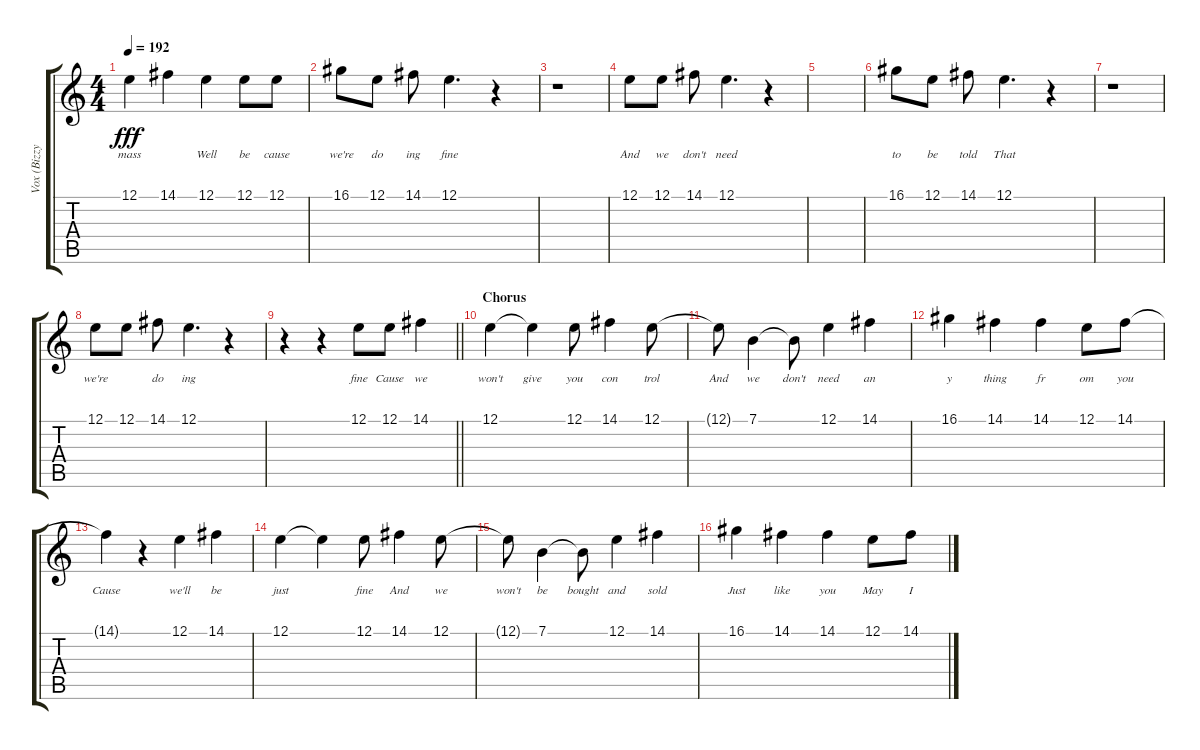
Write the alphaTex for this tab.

\track ("Vox (Bizzy D)" "Vox (Bizzy") {instrument lead2sawtooth}
\staff {score tabs}
\tuning (E4 B3 G3 D3 A2 E2) {hide}
\ts (4 4)
\tempo 192
\clef g2
\ks c
12.1.4{lyrics (0 "mass") lyrics (1 "") lyrics (2 "") lyrics (3 "") lyrics (4 "") dy fff} 14.1.4{lyrics (0 "") lyrics (1 "") lyrics (2 "") lyrics (3 "") lyrics (4 "")} 12.1.4{lyrics (0 "Well") lyrics (1 "") lyrics (2 "") lyrics (3 "") lyrics (4 "")} 12.1.8{lyrics (0 "be") lyrics (1 "") lyrics (2 "") lyrics (3 "") lyrics (4 "")} 12.1.8{lyrics (0 "cause") lyrics (1 "") lyrics (2 "") lyrics (3 "") lyrics (4 "")} |
16.1.8{lyrics (0 "we're") lyrics (1 "") lyrics (2 "") lyrics (3 "") lyrics (4 "")} 12.1.8{lyrics (0 "do") lyrics (1 "") lyrics (2 "") lyrics (3 "") lyrics (4 "")} 14.1.8{lyrics (0 "ing") lyrics (1 "") lyrics (2 "") lyrics (3 "") lyrics (4 "")} 12.1.4{d lyrics (0 "fine") lyrics (1 "") lyrics (2 "") lyrics (3 "") lyrics (4 "")} r.4 |
r.1 |
12.1.8{lyrics (0 "And") lyrics (1 "") lyrics (2 "") lyrics (3 "") lyrics (4 "")} 12.1.8{lyrics (0 "we") lyrics (1 "") lyrics (2 "") lyrics (3 "") lyrics (4 "")} 14.1.8{lyrics (0 "don't") lyrics (1 "") lyrics (2 "") lyrics (3 "") lyrics (4 "")} 12.1.4{d lyrics (0 "need") lyrics (1 "") lyrics (2 "") lyrics (3 "") lyrics (4 "")} r.4 |
|
16.1.8{lyrics (0 "to") lyrics (1 "") lyrics (2 "") lyrics (3 "") lyrics (4 "")} 12.1.8{lyrics (0 "be") lyrics (1 "") lyrics (2 "") lyrics (3 "") lyrics (4 "")} 14.1.8{lyrics (0 "told") lyrics (1 "") lyrics (2 "") lyrics (3 "") lyrics (4 "")} 12.1.4{d lyrics (0 "That") lyrics (1 "") lyrics (2 "") lyrics (3 "") lyrics (4 "")} r.4 |
r.1 |
12.1.8{lyrics (0 "we're") lyrics (1 "") lyrics (2 "") lyrics (3 "") lyrics (4 "")} 12.1.8{lyrics (0 "") lyrics (1 "") lyrics (2 "") lyrics (3 "") lyrics (4 "")} 14.1.8{lyrics (0 "do") lyrics (1 "") lyrics (2 "") lyrics (3 "") lyrics (4 "")} 12.1.4{d lyrics (0 "ing") lyrics (1 "") lyrics (2 "") lyrics (3 "") lyrics (4 "")} r.4 |
\barLineRight lightlight
r.4 r.4 12.1.8{lyrics (0 "fine") lyrics (1 "") lyrics (2 "") lyrics (3 "") lyrics (4 "")} 12.1.8{lyrics (0 "Cause") lyrics (1 "") lyrics (2 "") lyrics (3 "") lyrics (4 "")} 14.1.4{lyrics (0 "we") lyrics (1 "") lyrics (2 "") lyrics (3 "") lyrics (4 "")} |
\section ("" "Chorus")
12.1.4{lyrics (0 "won't") lyrics (1 "") lyrics (2 "") lyrics (3 "") lyrics (4 "")} 12.1{t}.4{lyrics (0 "give") lyrics (1 "") lyrics (2 "") lyrics (3 "") lyrics (4 "")} 12.1.8{lyrics (0 "you") lyrics (1 "") lyrics (2 "") lyrics (3 "") lyrics (4 "")} 14.1.4{lyrics (0 "con") lyrics (1 "") lyrics (2 "") lyrics (3 "") lyrics (4 "")} 12.1.8{lyrics (0 "trol") lyrics (1 "") lyrics (2 "") lyrics (3 "") lyrics (4 "")} |
12.1{t}.8{lyrics (0 "And") lyrics (1 "") lyrics (2 "") lyrics (3 "") lyrics (4 "")} 7.1.4{lyrics (0 "we") lyrics (1 "") lyrics (2 "") lyrics (3 "") lyrics (4 "")} 7.1{t}.8{lyrics (0 "don't") lyrics (1 "") lyrics (2 "") lyrics (3 "") lyrics (4 "")} 12.1.4{lyrics (0 "need") lyrics (1 "") lyrics (2 "") lyrics (3 "") lyrics (4 "")} 14.1.4{lyrics (0 "an") lyrics (1 "") lyrics (2 "") lyrics (3 "") lyrics (4 "")} |
16.1.4{lyrics (0 "y") lyrics (1 "") lyrics (2 "") lyrics (3 "") lyrics (4 "")} 14.1.4{lyrics (0 "thing") lyrics (1 "") lyrics (2 "") lyrics (3 "") lyrics (4 "")} 14.1.4{lyrics (0 "fr") lyrics (1 "") lyrics (2 "") lyrics (3 "") lyrics (4 "")} 12.1.8{lyrics (0 "om") lyrics (1 "") lyrics (2 "") lyrics (3 "") lyrics (4 "")} 14.1.8{lyrics (0 "you") lyrics (1 "") lyrics (2 "") lyrics (3 "") lyrics (4 "")} |
14.1{t}.4{lyrics (0 "Cause") lyrics (1 "") lyrics (2 "") lyrics (3 "") lyrics (4 "")} r.4 12.1.4{lyrics (0 "we'll") lyrics (1 "") lyrics (2 "") lyrics (3 "") lyrics (4 "")} 14.1.4{lyrics (0 "be") lyrics (1 "") lyrics (2 "") lyrics (3 "") lyrics (4 "")} |
12.1.4{lyrics (0 "just") lyrics (1 "") lyrics (2 "") lyrics (3 "") lyrics (4 "")} 12.1{t}.4{lyrics (0 "") lyrics (1 "") lyrics (2 "") lyrics (3 "") lyrics (4 "")} 12.1.8{lyrics (0 "fine") lyrics (1 "") lyrics (2 "") lyrics (3 "") lyrics (4 "")} 14.1.4{lyrics (0 "And") lyrics (1 "") lyrics (2 "") lyrics (3 "") lyrics (4 "")} 12.1.8{lyrics (0 "we") lyrics (1 "") lyrics (2 "") lyrics (3 "") lyrics (4 "")} |
12.1{t}.8{lyrics (0 "won't") lyrics (1 "") lyrics (2 "") lyrics (3 "") lyrics (4 "")} 7.1.4{lyrics (0 "be") lyrics (1 "") lyrics (2 "") lyrics (3 "") lyrics (4 "")} 7.1{t}.8{lyrics (0 "bought") lyrics (1 "") lyrics (2 "") lyrics (3 "") lyrics (4 "")} 12.1.4{lyrics (0 "and") lyrics (1 "") lyrics (2 "") lyrics (3 "") lyrics (4 "")} 14.1.4{lyrics (0 "sold") lyrics (1 "") lyrics (2 "") lyrics (3 "") lyrics (4 "")} |
16.1.4{lyrics (0 "Just") lyrics (1 "") lyrics (2 "") lyrics (3 "") lyrics (4 "")} 14.1.4{lyrics (0 "like") lyrics (1 "") lyrics (2 "") lyrics (3 "") lyrics (4 "")} 14.1.4{lyrics (0 "you") lyrics (1 "") lyrics (2 "") lyrics (3 "") lyrics (4 "")} 12.1.8{lyrics (0 "May") lyrics (1 "") lyrics (2 "") lyrics (3 "") lyrics (4 "")} 14.1.8{lyrics (0 "I") lyrics (1 "") lyrics (2 "") lyrics (3 "") lyrics (4 "")}
